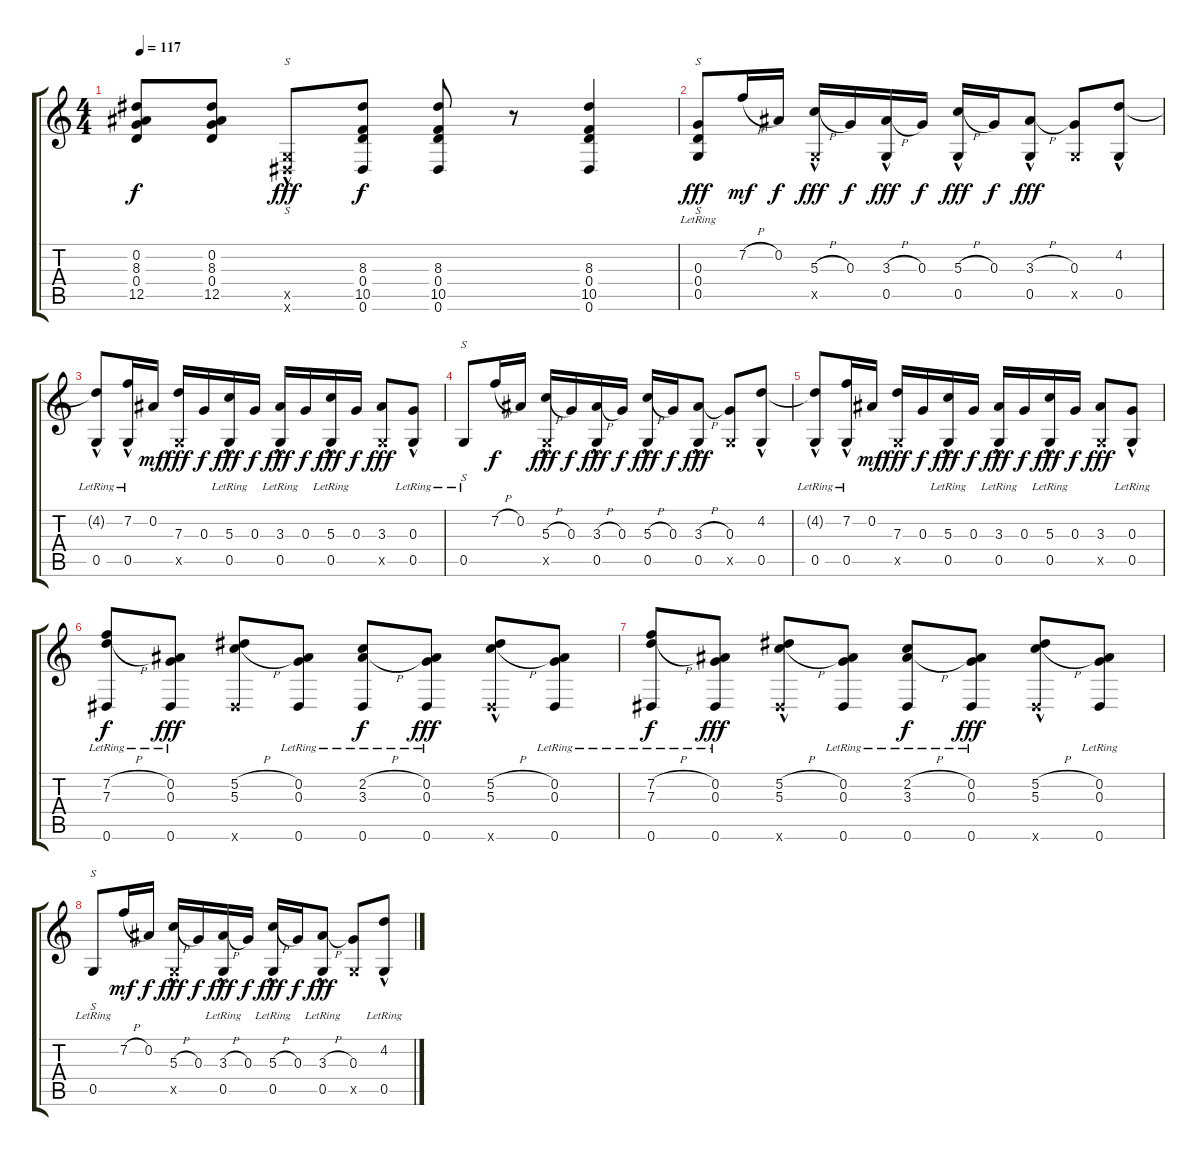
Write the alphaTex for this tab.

\track "" {instrument acousticguitarnylon}
\staff {score tabs}
\tuning (D4 Bb3 G3 D3 G2 Eb2) {hide}
\ts (4 4)
\tempo 117
\clef g2
\ks c
(0.2 8.3 0.4 12.5).8{dy f} (0.2 8.3 0.4 12.5).8 (0.5{hac x} 0.6{hac x}).8{s dy fff} (8.3 0.4 10.5 0.6).8{dy f} (8.3 0.4 10.5 0.6).8 r.8 (8.3 0.4 10.5 0.6).4 |
(0.3{lr} 0.4{lr} 0.5{lr}).8{s dy fff} 7.2{h}.16{dy mf} 0.2.16{dy f} (5.3{h} 0.5{hac x}).16{dy fff} 0.3.16{dy f} (3.3{h} 0.5{hac}).16{dy fff} 0.3.16{dy f} (5.3{h} 0.5{hac}).16{dy fff} 0.3.16{dy f} (3.3{h} 0.5{hac}).8{dy fff} (0.3 0.5{x}).8 (4.2 0.5{hac}).8 |
(4.2{t} 0.5{hac lr}).8 (7.2 0.5{hac lr}).16 0.2.16{dy mf} (7.3 0.5{x}).16{dy fff} 0.3.16{dy f} (5.3 0.5{hac lr}).16{dy fff} 0.3.16{dy f} (3.3 0.5{hac lr}).16{dy fff} 0.3.16{dy f} (5.3 0.5{hac lr}).16{dy fff} 0.3.16{dy f} (3.3 0.5{x}).8{dy fff} (0.3 0.5{hac lr}).8 |
0.5{lr}.8{s} 7.2{h}.16{dy f} 0.2.16 (5.3{h} 0.5{hac x}).16{dy fff} 0.3.16{dy f} (3.3{h} 0.5{hac}).16{dy fff} 0.3.16{dy f} (5.3{h} 0.5{hac}).16{dy fff} 0.3.16{dy f} (3.3{h} 0.5{hac}).8{dy fff} (0.3 0.5{x}).8 (4.2 0.5{hac}).8 |
(4.2{t} 0.5{hac lr}).8 (7.2 0.5{hac lr}).16 0.2.16{dy mf} (7.3 0.5{x}).16{dy fff} 0.3.16{dy f} (5.3 0.5{hac lr}).16{dy fff} 0.3.16{dy f} (3.3 0.5{hac lr}).16{dy fff} 0.3.16{dy f} (5.3 0.5{hac lr}).16{dy fff} 0.3.16{dy f} (3.3 0.5{x}).8{dy fff} (0.3 0.5{hac lr}).8 |
(7.2{h} 7.3{h} 0.6{lr}).8{dy f} (0.2 0.3 0.6{lr}).8{dy fff} (5.2{h} 5.3{h} 0.6{x}).8 (0.2 0.3 0.6{lr}).8 (2.2{h} 3.3{h} 0.6{lr}).8{dy f} (0.2 0.3 0.6{lr}).8{dy fff} (5.2{h} 5.3{h} 0.6{hac x}).8 (0.2 0.3 0.6{lr}).8 |
(7.2{h} 7.3{h} 0.6{lr}).8{dy f} (0.2 0.3 0.6{lr}).8{dy fff} (5.2{h} 5.3{h} 0.6{hac x}).8 (0.2 0.3 0.6{lr}).8 (2.2{h} 3.3{h} 0.6{lr}).8{dy f} (0.2 0.3 0.6{lr}).8{dy fff} (5.2{h} 5.3{h} 0.6{hac x}).8 (0.2{lr} 0.3{lr} 0.6{lr}).8 |
0.5{lr}.8{s} 7.2{h}.16{dy mf} 0.2.16{dy f} (5.3{h} 0.5{hac x}).16{dy fff} 0.3.16{dy f} (3.3{h} 0.5{hac lr}).16{dy fff} 0.3.16{dy f} (5.3{h} 0.5{hac lr}).16{dy fff} 0.3.16{dy f} (3.3{h} 0.5{hac lr}).8{dy fff} (0.3 0.5{x}).8 (4.2 0.5{hac lr}).8
